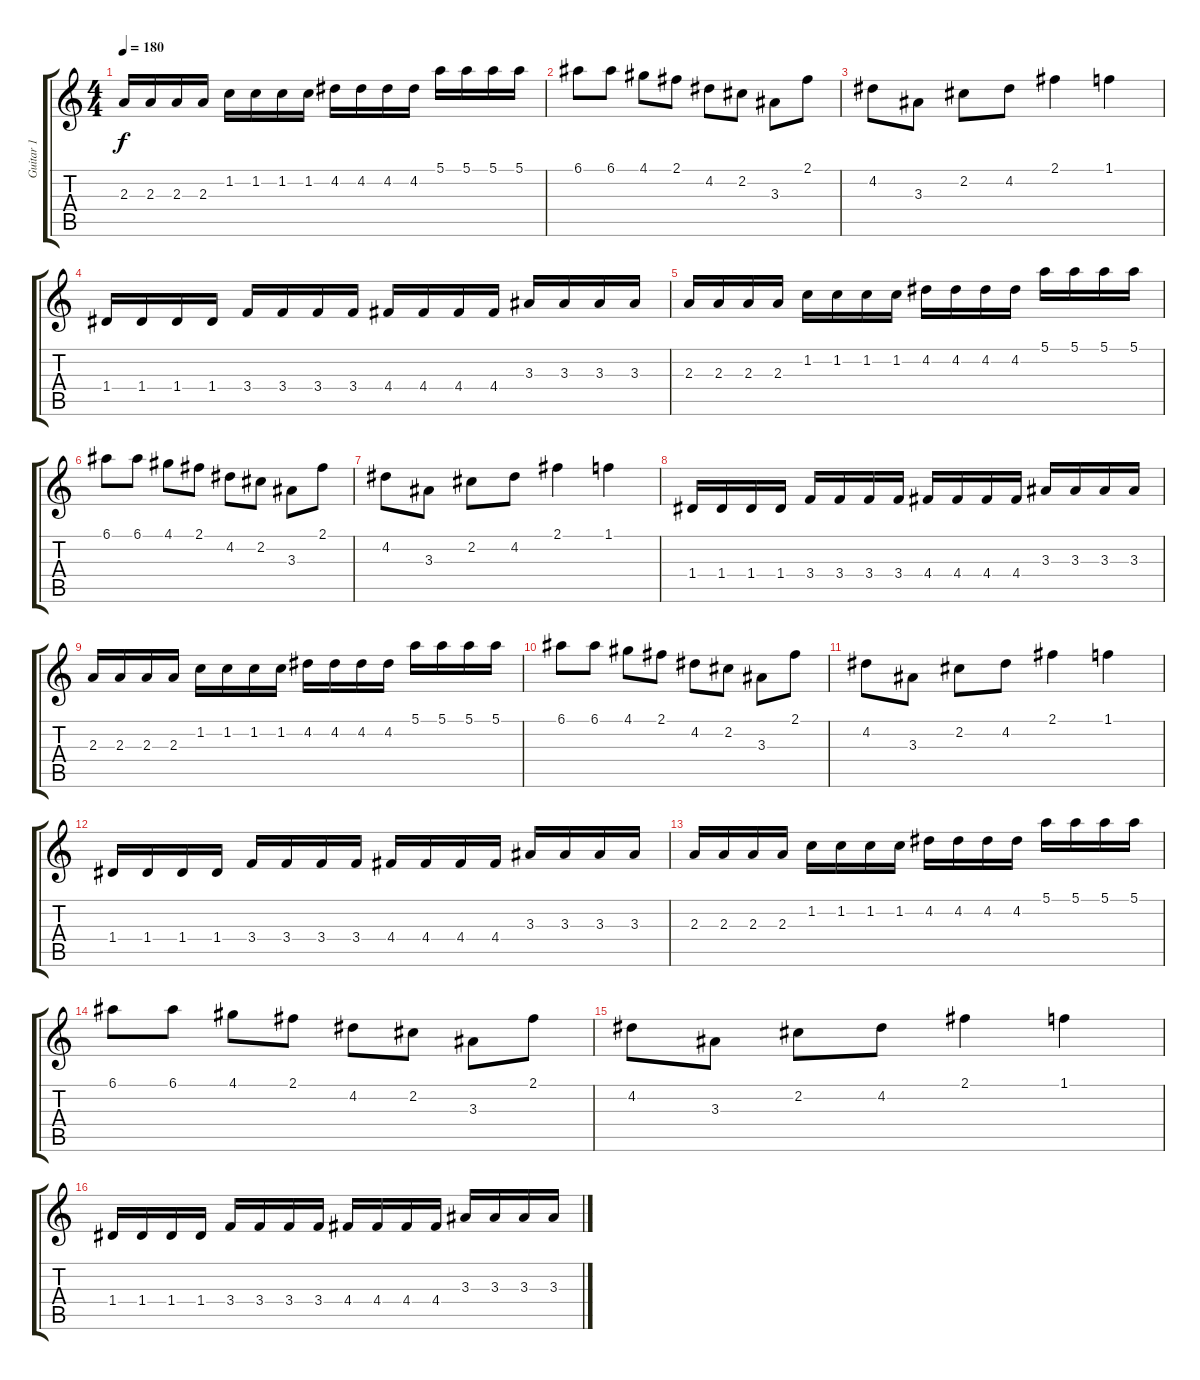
\track ("Guitar 1" "Guitar 1") {instrument distortionguitar}
\staff {score tabs}
\tuning (E4 B3 G3 D3 A2 E2) {hide}
\ts (4 4)
\tempo 180
\clef g2
\ks c
2.3.16{dy f} 2.3.16 2.3.16 2.3.16 1.2.16 1.2.16 1.2.16 1.2.16 4.2.16 4.2.16 4.2.16 4.2.16 5.1.16 5.1.16 5.1.16 5.1.16 |
6.1.8 6.1.8 4.1.8 2.1.8 4.2.8 2.2.8 3.3.8 2.1.8 |
4.2.8 3.3.8 2.2.8 4.2.8 2.1.4 1.1.4 |
1.4.16 1.4.16 1.4.16 1.4.16 3.4.16 3.4.16 3.4.16 3.4.16 4.4.16 4.4.16 4.4.16 4.4.16 3.3.16 3.3.16 3.3.16 3.3.16 |
2.3.16 2.3.16 2.3.16 2.3.16 1.2.16 1.2.16 1.2.16 1.2.16 4.2.16 4.2.16 4.2.16 4.2.16 5.1.16 5.1.16 5.1.16 5.1.16 |
6.1.8 6.1.8 4.1.8 2.1.8 4.2.8 2.2.8 3.3.8 2.1.8 |
4.2.8 3.3.8 2.2.8 4.2.8 2.1.4 1.1.4 |
1.4.16 1.4.16 1.4.16 1.4.16 3.4.16 3.4.16 3.4.16 3.4.16 4.4.16 4.4.16 4.4.16 4.4.16 3.3.16 3.3.16 3.3.16 3.3.16 |
2.3.16 2.3.16 2.3.16 2.3.16 1.2.16 1.2.16 1.2.16 1.2.16 4.2.16 4.2.16 4.2.16 4.2.16 5.1.16 5.1.16 5.1.16 5.1.16 |
6.1.8 6.1.8 4.1.8 2.1.8 4.2.8 2.2.8 3.3.8 2.1.8 |
4.2.8 3.3.8 2.2.8 4.2.8 2.1.4 1.1.4 |
1.4.16 1.4.16 1.4.16 1.4.16 3.4.16 3.4.16 3.4.16 3.4.16 4.4.16 4.4.16 4.4.16 4.4.16 3.3.16 3.3.16 3.3.16 3.3.16 |
2.3.16 2.3.16 2.3.16 2.3.16 1.2.16 1.2.16 1.2.16 1.2.16 4.2.16 4.2.16 4.2.16 4.2.16 5.1.16 5.1.16 5.1.16 5.1.16 |
6.1.8 6.1.8 4.1.8 2.1.8 4.2.8 2.2.8 3.3.8 2.1.8 |
4.2.8 3.3.8 2.2.8 4.2.8 2.1.4 1.1.4 |
1.4.16 1.4.16 1.4.16 1.4.16 3.4.16 3.4.16 3.4.16 3.4.16 4.4.16 4.4.16 4.4.16 4.4.16 3.3.16 3.3.16 3.3.16 3.3.16
